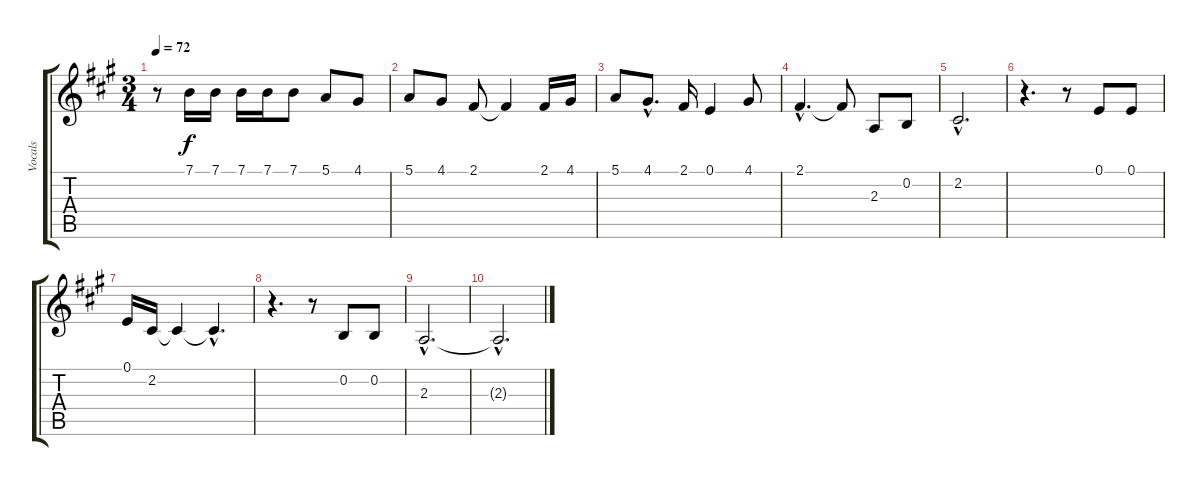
\track ("Vocals" "Vocals") {instrument recorder}
\staff {score tabs}
\tuning (E4 B3 G3 D3 A2 E2) {hide}
\ts (3 4)
\tempo 72
\clef g2
\ks a
r.8{dy f} 7.1.16 7.1.16 7.1.16 7.1.16 7.1.8 5.1.8 4.1.8 |
5.1.8 4.1.8 2.1.8 2.1{t}.4 2.1.16 4.1.16 |
5.1.8 4.1{hac}.8{d} 2.1.16 0.1.4 4.1.8 |
2.1{hac}.4{d} 2.1{t}.8 2.3.8 0.2.8 |
2.2{hac}.2{d} |
r.4{d} r.8 0.1.8 0.1.8 |
0.1.16 2.2.16 2.2{t}.4 2.2{hac t}.4{d} |
r.4{d} r.8 0.2.8 0.2.8 |
2.3{hac}.2{d} |
2.3{hac t}.2{d}
